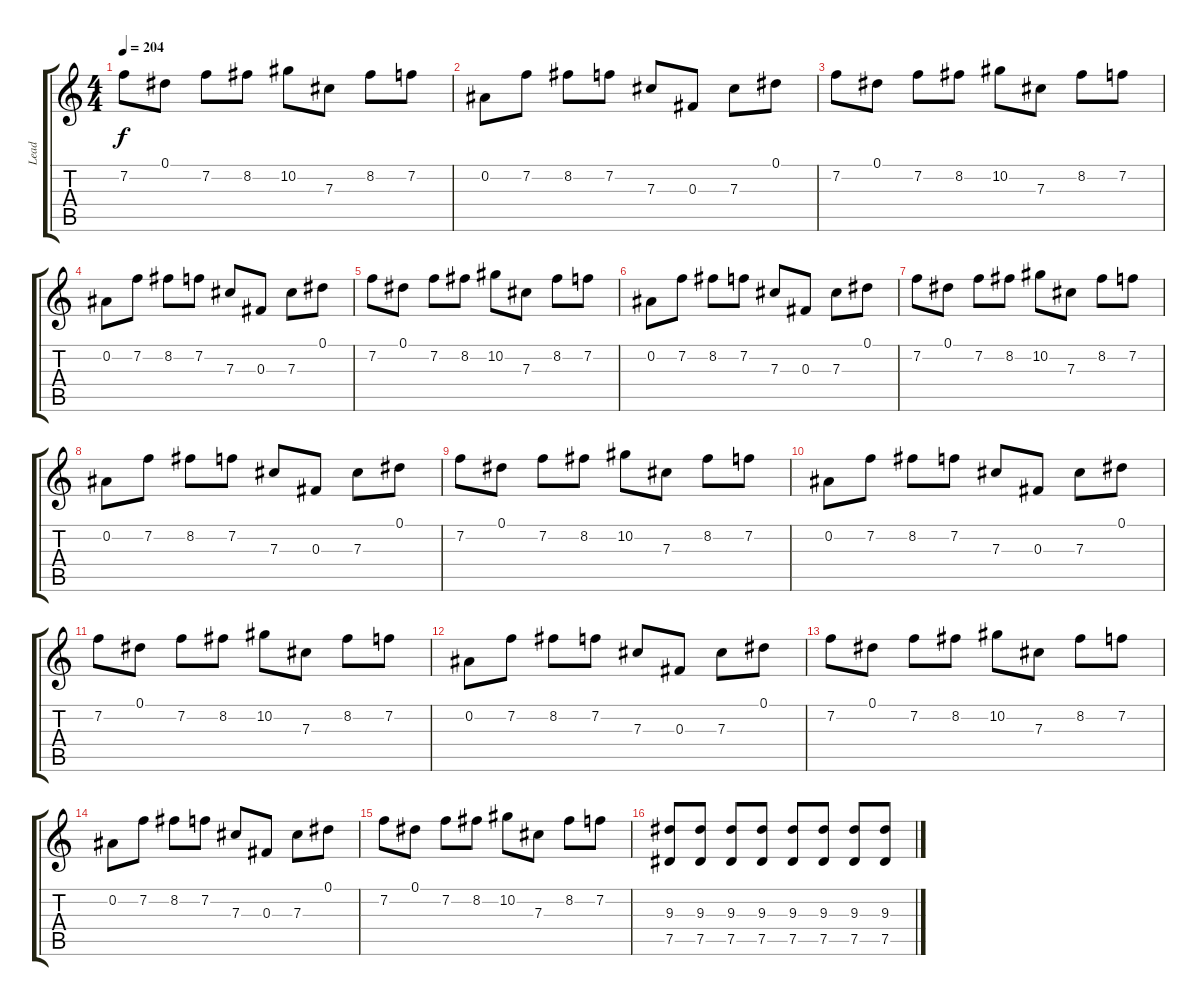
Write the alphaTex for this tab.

\track ("Lead" "Lead") {instrument distortionguitar}
\staff {score tabs}
\tuning (Eb4 Bb3 Gb3 Db3 Ab2 Eb2) {hide}
\ts (4 4)
\tempo 204
\clef g2
\ks c
7.2.8{dy f} 0.1.8 7.2.8 8.2.8 10.2.8 7.3.8 8.2.8 7.2.8 |
0.2.8 7.2.8 8.2.8 7.2.8 7.3.8 0.3.8 7.3.8 0.1.8 |
7.2.8 0.1.8 7.2.8 8.2.8 10.2.8 7.3.8 8.2.8 7.2.8 |
0.2.8 7.2.8 8.2.8 7.2.8 7.3.8 0.3.8 7.3.8 0.1.8 |
7.2.8 0.1.8 7.2.8 8.2.8 10.2.8 7.3.8 8.2.8 7.2.8 |
0.2.8 7.2.8 8.2.8 7.2.8 7.3.8 0.3.8 7.3.8 0.1.8 |
7.2.8 0.1.8 7.2.8 8.2.8 10.2.8 7.3.8 8.2.8 7.2.8 |
0.2.8 7.2.8 8.2.8 7.2.8 7.3.8 0.3.8 7.3.8 0.1.8 |
7.2.8 0.1.8 7.2.8 8.2.8 10.2.8 7.3.8 8.2.8 7.2.8 |
0.2.8 7.2.8 8.2.8 7.2.8 7.3.8 0.3.8 7.3.8 0.1.8 |
7.2.8 0.1.8 7.2.8 8.2.8 10.2.8 7.3.8 8.2.8 7.2.8 |
0.2.8 7.2.8 8.2.8 7.2.8 7.3.8 0.3.8 7.3.8 0.1.8 |
7.2.8 0.1.8 7.2.8 8.2.8 10.2.8 7.3.8 8.2.8 7.2.8 |
0.2.8 7.2.8 8.2.8 7.2.8 7.3.8 0.3.8 7.3.8 0.1.8 |
7.2.8 0.1.8 7.2.8 8.2.8 10.2.8 7.3.8 8.2.8 7.2.8 |
(9.3 7.5).8 (9.3 7.5).8 (9.3 7.5).8 (9.3 7.5).8 (9.3 7.5).8 (9.3 7.5).8 (9.3 7.5).8 (9.3 7.5).8
